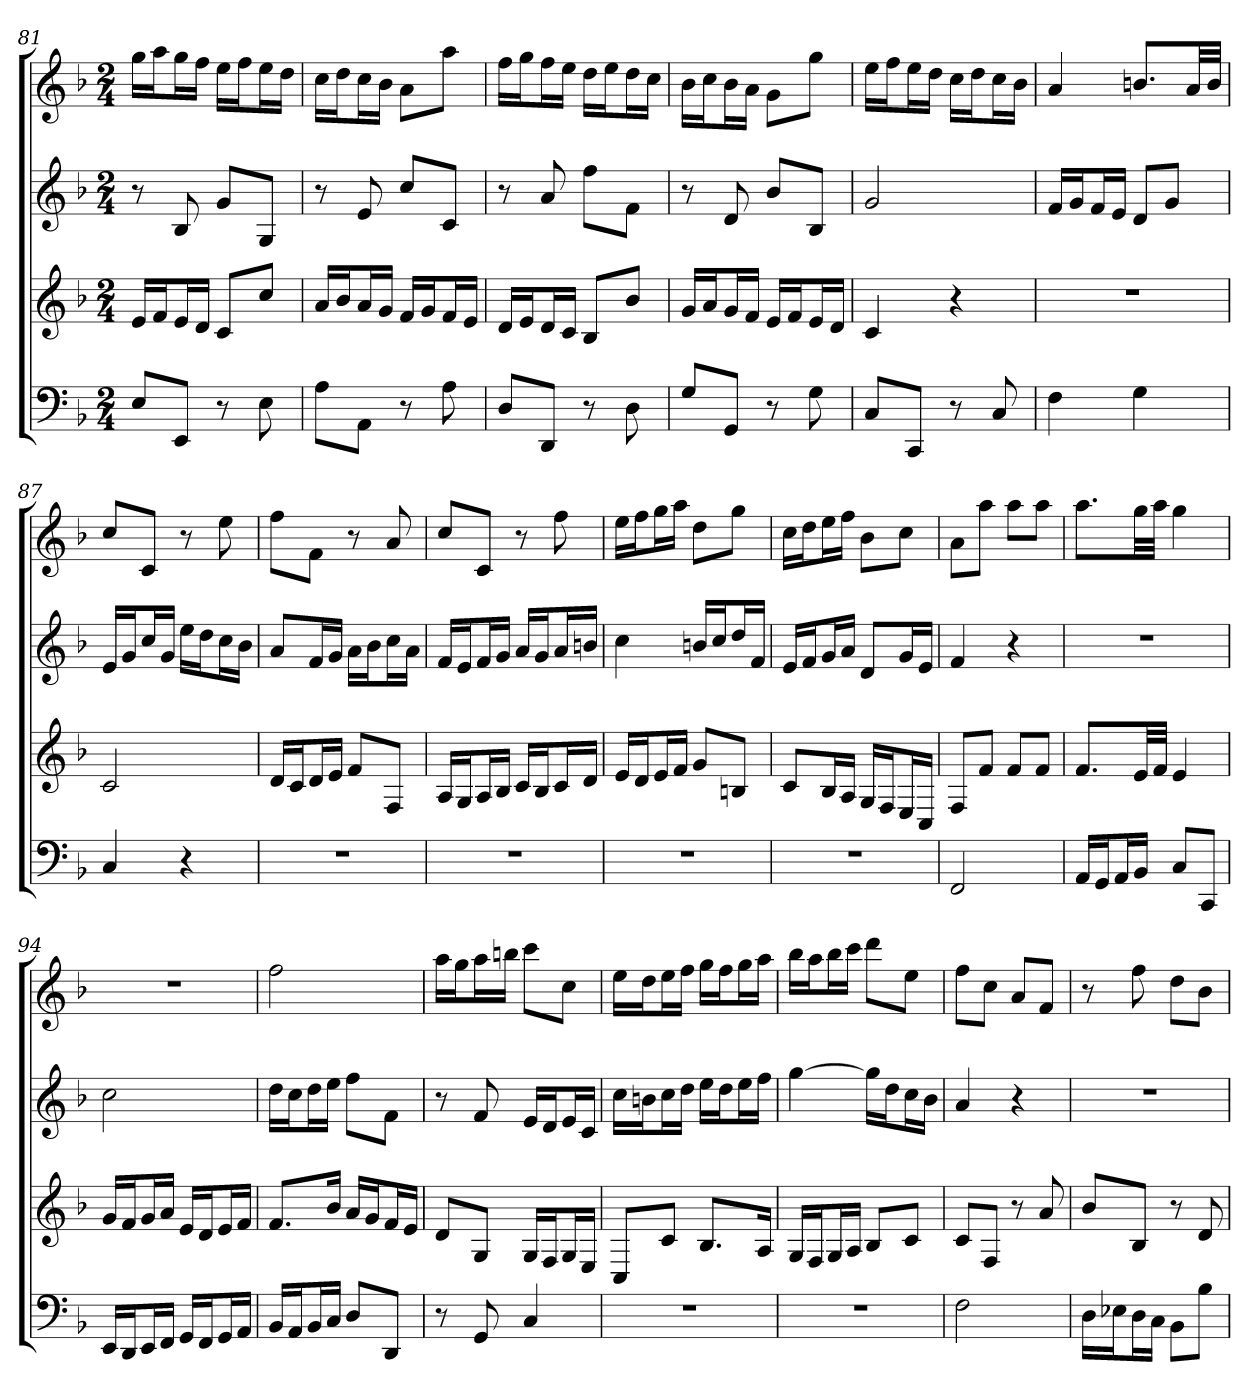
**kern	**kern	**kern	**kern
*part4	*part3	*part2	*part1
*staff4	*staff3	*staff2	*staff1
*k[b-]	*k[b-]	*k[b-]	*k[b-]
*F:	*F:	*F:	*F:
*M2/4	*M2/4	*M2/4	*M2/4
=81	=81	=81	=81
8EL	16eLL	8r	16ggLL
.	16fJ	.	16aaJ
8EEJ	16eL	8B-	16ggL
.	16dJJ	.	16ffJJ
8r	8cL	8gL	16eeLL
.	.	.	16ffJ
8E	8ccJ	8GJ	16eeL
.	.	.	16ddJJ
=82	=82	=82	=82
8AL	16aLL	8r	16ccLL
.	16b-J	.	16ddJ
8AAJ	16aL	8e	16ccL
.	16gJJ	.	16b-JJ
8r	16fLL	8ccL	8aL
.	16gJ	.	.
8A	16fL	8cJ	8aaJ
.	16eJJ	.	.
=83	=83	=83	=83
8DL	16dLL	8r	16ffLL
.	16eJ	.	16ggJ
8DDJ	16dL	8a	16ffL
.	16cJJ	.	16eeJJ
8r	8B-L	8ffL	16ddLL
.	.	.	16eeJ
8D	8b-J	8fJ	16ddL
.	.	.	16ccJJ
=84	=84	=84	=84
8GL	16gLL	8r	16b-LL
.	16aJ	.	16ccJ
8GGJ	16gL	8d	16b-L
.	16fJJ	.	16aJJ
8r	16eLL	8b-L	8gL
.	16fJ	.	.
8G	16eL	8B-J	8ggJ
.	16dJJ	.	.
=85	=85	=85	=85
8CL	4c	2g	16eeLL
.	.	.	16ffJ
8CCJ	.	.	16eeL
.	.	.	16ddJJ
8r	4r	.	16ccLL
.	.	.	16ddJ
8C	.	.	16ccL
.	.	.	16b-JJ
=86	=86	=86	=86
4F	2r	16fLL	4a
.	.	16gJ	.
.	.	16fL	.
.	.	16eJJ	.
4G	.	8dL	8.bnL
.	.	8gJ	.
.	.	.	32aLL
.	.	.	32bJJJ
=87	=87	=87	=87
4C	2c	16eLL	8ccL
.	.	16gJ	.
.	.	16ccL	8cJ
.	.	16gJJ	.
4r	.	16eeLL	8r
.	.	16ddJ	.
.	.	16ccL	8ee
.	.	16b-JJ	.
=88	=88	=88	=88
2r	16dLL	8aL	8ffL
.	16cJ	.	.
.	16dL	16fL	8fJ
.	16eJJ	16gJJ	.
.	8fL	16aLL	8r
.	.	16b-J	.
.	8FJ	16ccL	8a
.	.	16aJJ	.
=89	=89	=89	=89
2r	16ALL	16fLL	8ccL
.	16GJ	16eJ	.
.	16AL	16fL	8cJ
.	16B-JJ	16gJJ	.
.	16cLL	16aLL	8r
.	16B-J	16gJ	.
.	16cL	16aL	8ff
.	16dJJ	16bnJJ	.
=90	=90	=90	=90
2r	16eLL	4cc	16eeLL
.	16dJ	.	16ffJ
.	16eL	.	16ggL
.	16fJJ	.	16aaJJ
.	8gL	16bnLL	8ddL
.	.	16ccJ	.
.	8BnJ	16ddL	8ggJ
.	.	16fJJ	.
=91	=91	=91	=91
2r	8cL	16eLL	16ccLL
.	.	16fJ	16ddJ
.	16B-L	16gL	16eeL
.	16AJJ	16aJJ	16ffJJ
.	16GLL	8dL	8b-L
.	16FJ	.	.
.	16EL	16gL	8ccJ
.	16CJJ	16eJJ	.
=92	=92	=92	=92
2FF	8FL	4f	8aL
.	8fJ	.	8aaJ
.	8fL	4r	8aaL
.	8fJ	.	8aaJ
=93	=93	=93	=93
16AALL	8.fL	2r	8.aaL
16GGJ	.	.	.
16AAL	.	.	.
16BB-JJ	32eLL	.	32ggLL
.	32fJJJ	.	32aaJJJ
8CL	4e	.	4gg
8CCJ	.	.	.
=94	=94	=94	=94
16EELL	16gLL	2cc	2r
16DDJ	16fJ	.	.
16EEL	16gL	.	.
16FFJJ	16aJJ	.	.
16GGLL	16eLL	.	.
16FFJ	16dJ	.	.
16GGL	16eL	.	.
16AAJJ	16fJJ	.	.
=95	=95	=95	=95
16BB-LL	8.fL	16ddLL	2ff
16AAJ	.	16ccJ	.
16BB-L	.	16ddL	.
16CJJ	16b-Jk	16eeJJ	.
8DL	16aLL	8ffL	.
.	16gJ	.	.
8DDJ	16fL	8fJ	.
.	16eJJ	.	.
=96	=96	=96	=96
8r	8dL	8r	16aaLL
.	.	.	16ggJ
8GG	8GJ	8f	16aaL
.	.	.	16bbnJJ
4C	16GLL	16eLL	8cccL
.	16FJ	16dJ	.
.	16GL	16eL	8ccJ
.	16EJJ	16cJJ	.
=97	=97	=97	=97
2r	8CL	16ccLL	16eeLL
.	.	16bnJ	16ddJ
.	8cJ	16ccL	16eeL
.	.	16ddJJ	16ffJJ
.	8.B-L	16eeLL	16ggLL
.	.	16ddJ	16ffJ
.	.	16eeL	16ggL
.	16AJk	16ffJJ	16aaJJ
=98	=98	=98	=98
2r	16GLL	[4gg	16bb-LL
.	16FJ	.	16aaJ
.	16GL	.	16bb-L
.	16AJJ	.	16cccJJ
.	8B-L	16ggLL]	8dddL
.	.	16ddJ	.
.	8cJ	16ccL	8eeJ
.	.	16b-JJ	.
=99	=99	=99	=99
2F	8cL	4a	8ffL
.	8FJ	.	8ccJ
.	8r	4r	8aL
.	8a	.	8fJ
=100	=100	=100	=100
16DLL	8b-L	2r	8r
16E-XJ	.	.	.
16DL	8B-J	.	8ff
16CJJ	.	.	.
8BB-L	8r	.	8ddL
8B-J	8d	.	8b-J
=	=	=	=
*-	*-	*-	*-
